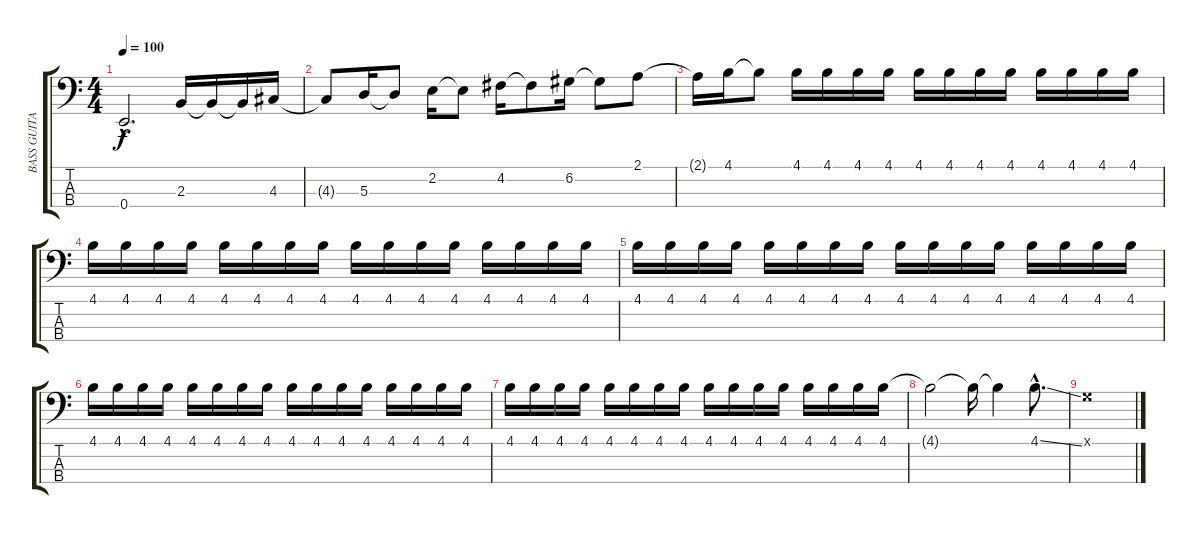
\track ("BASS GUITAR" "BASS GUITA") {instrument fretlessbass}
\staff {score tabs}
\tuning (G2 D2 A1 E1) {hide}
\ts (4 4)
\tempo 100
\clef f4
\ks c
0.4{hac}.2{d dy f volume 14} 2.3.16{volume 8} 2.3{t}.16 2.3{t}.16 4.3.16 |
4.3{t}.8{volume 6} 5.3.16 5.3{t}.8 2.2.16 2.2{t}.8 4.2.16 4.2{t}.8 6.2.16 6.2{t}.8 2.1.8 |
2.1{t}.16{volume 6} 4.1.16 4.1{t}.8 4.1.16 4.1.16 4.1.16 4.1.16 4.1.16 4.1.16 4.1.16 4.1.16 4.1.16 4.1.16 4.1.16 4.1.16 |
4.1.16{volume 6} 4.1.16 4.1.16 4.1.16 4.1.16 4.1.16 4.1.16 4.1.16 4.1.16 4.1.16 4.1.16 4.1.16 4.1.16 4.1.16 4.1.16 4.1.16 |
4.1.16{volume 6} 4.1.16 4.1.16 4.1.16 4.1.16 4.1.16 4.1.16 4.1.16 4.1.16 4.1.16 4.1.16 4.1.16 4.1.16 4.1.16 4.1.16 4.1.16 |
4.1.16{volume 6} 4.1.16 4.1.16 4.1.16 4.1.16 4.1.16 4.1.16 4.1.16 4.1.16 4.1.16 4.1.16 4.1.16 4.1.16 4.1.16 4.1.16 4.1.16 |
4.1.16{volume 6} 4.1.16 4.1.16 4.1.16 4.1.16 4.1.16 4.1.16 4.1.16 4.1.16 4.1.16 4.1.16 4.1.16 4.1.16 4.1.16 4.1.16 4.1.16 |
4.1{t}.2 4.1{t}.16 4.1{t}.4 4.1{ss hac}.8{d} |
0.1{x}.1
